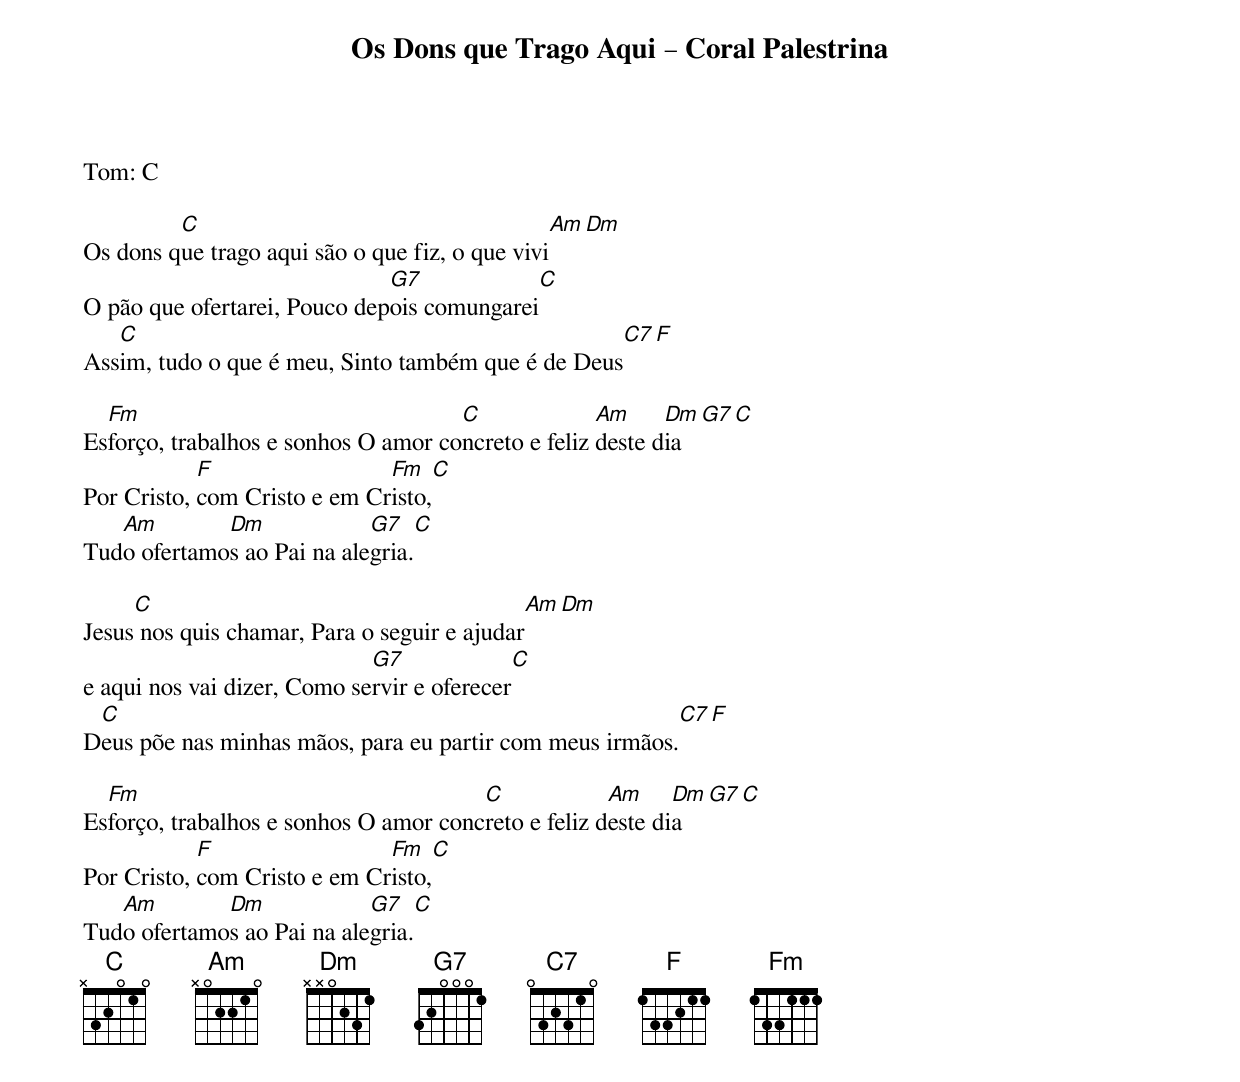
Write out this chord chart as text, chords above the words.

Os Dons que Trago Aqui – Coral Palestrina

Tom: C

         C                                                Am             Dm
Os dons que trago aqui são o que fiz, o que vivi
                              G7                                             C
O pão que ofertarei, Pouco depois comungarei
   C                                                             C7                   F
Assim, tudo o que é meu, Sinto também que é de Deus

  Fm                                 C              Am     Dm        G7                C
Esforço, trabalhos e sonhos O amor concreto e feliz deste dia
            F                 Fm                 C
Por Cristo, com Cristo e em Cristo,
   Am        Dm             G7             C
Tudo ofertamos ao Pai na alegria.

     C                                                     Am       Dm
Jesus nos quis chamar, Para o seguir e ajudar
                             G7                                      C
e aqui nos vai dizer, Como servir e oferecer
 C                                                                  C7                           F
Deus põe nas minhas mãos, para eu partir com meus irmãos.

  Fm                                   C             Am     Dm       G7                C
Esforço, trabalhos e sonhos O amor concreto e feliz deste dia
            F                 Fm                 C
Por Cristo, com Cristo e em Cristo,
   Am        Dm             G7             C
Tudo ofertamos ao Pai na alegria.
